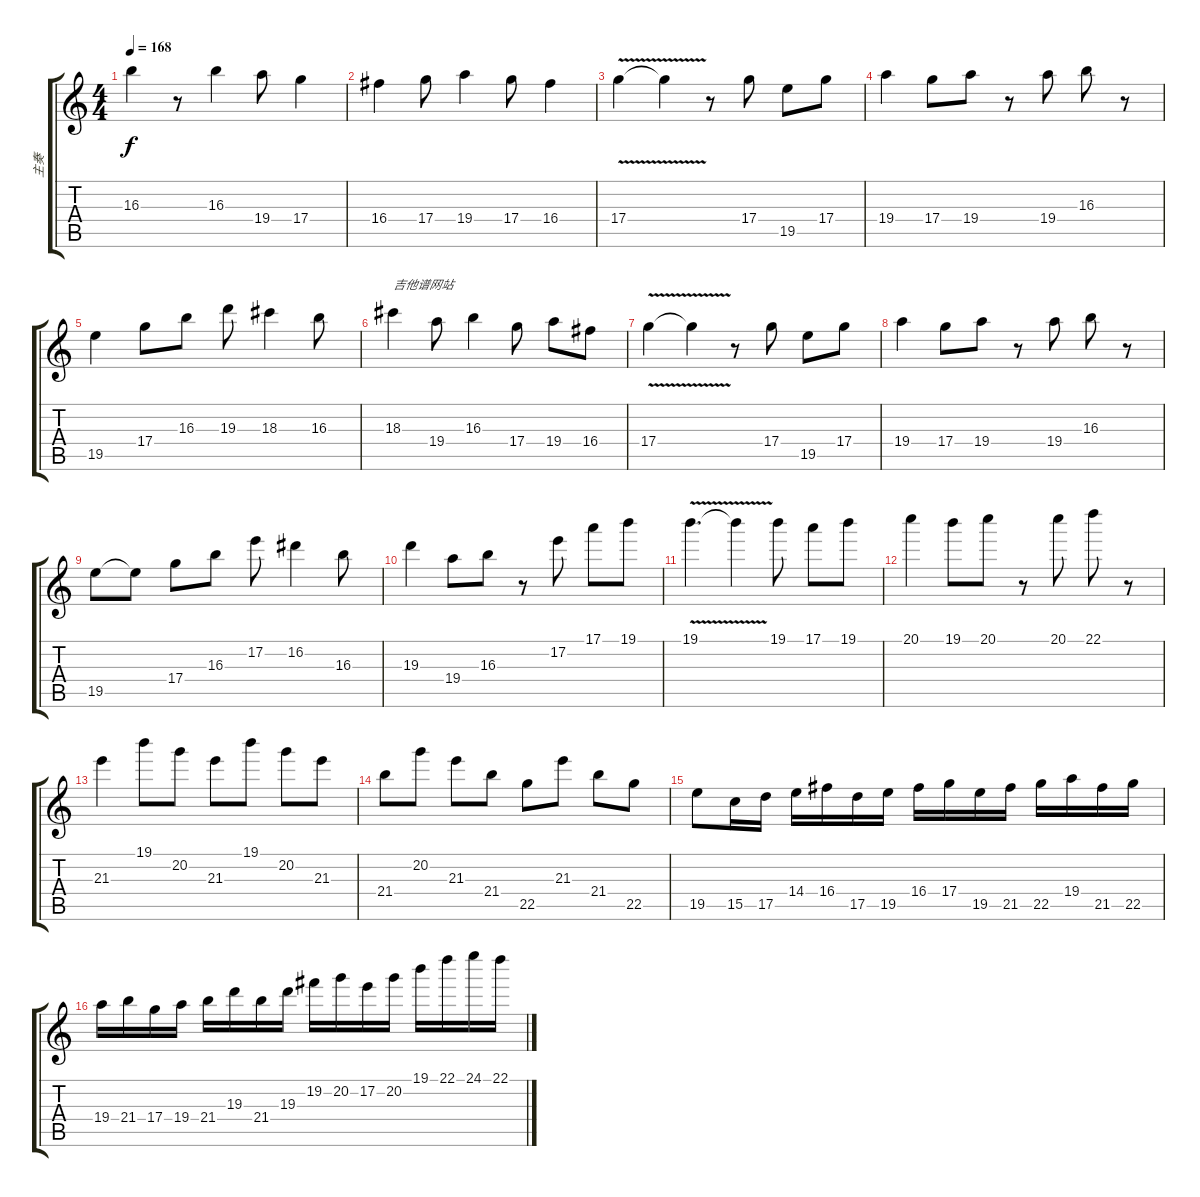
\track ("主奏" "主奏") {instrument overdrivenguitar}
\staff {score tabs}
\tuning (E4 B3 G3 D3 A2 E2) {hide}
\ts (4 4)
\tempo 168
\clef g2
\ks c
16.3.4{dy f} r.8 16.3.4 19.4.8 17.4.4 |
16.4.4 17.4.8 19.4.4 17.4.8 16.4.4 |
17.4{v}.4 17.4{t}.4 r.8 17.4.8 19.5.8 17.4.8 |
19.4.4 17.4.8 19.4.8 r.8 19.4.8 16.3.8 r.8 |
19.5.4 17.4.8 16.3.8 19.3.8 18.3.4 16.3.8 |
18.3.4{txt "吉他谱网站"} 19.4.8 16.3.4 17.4.8 19.4.8 16.4.8 |
17.4{v}.4 17.4{t}.4 r.8 17.4.8 19.5.8 17.4.8 |
19.4.4 17.4.8 19.4.8 r.8 19.4.8 16.3.8 r.8 |
19.5.8 19.5{t}.8 17.4.8 16.3.8 17.2.8 16.2.4 16.3.8 |
19.3.4 19.4.8 16.3.8 r.8 17.2.8 17.1.8 19.1.8 |
19.1{v}.4{d} 19.1{t}.4 19.1.8 17.1.8 19.1.8 |
20.1.4 19.1.8 20.1.8 r.8 20.1.8 22.1.8 r.8 |
21.3.4 19.1.8 20.2.8 21.3.8 19.1.8 20.2.8 21.3.8 |
21.4.8 20.2.8 21.3.8 21.4.8 22.5.8 21.3.8 21.4.8 22.5.8 |
19.5.8 15.5.16 17.5.16 14.4.16 16.4.16 17.5.16 19.5.16 16.4.16 17.4.16 19.5.16 21.5.16 22.5.16 19.4.16 21.5.16 22.5.16 |
19.4.16 21.4.16 17.4.16 19.4.16 21.4.16 19.3.16 21.4.16 19.3.16 19.2.16 20.2.16 17.2.16 20.2.16 19.1.16 22.1.16 24.1.16 22.1.16
